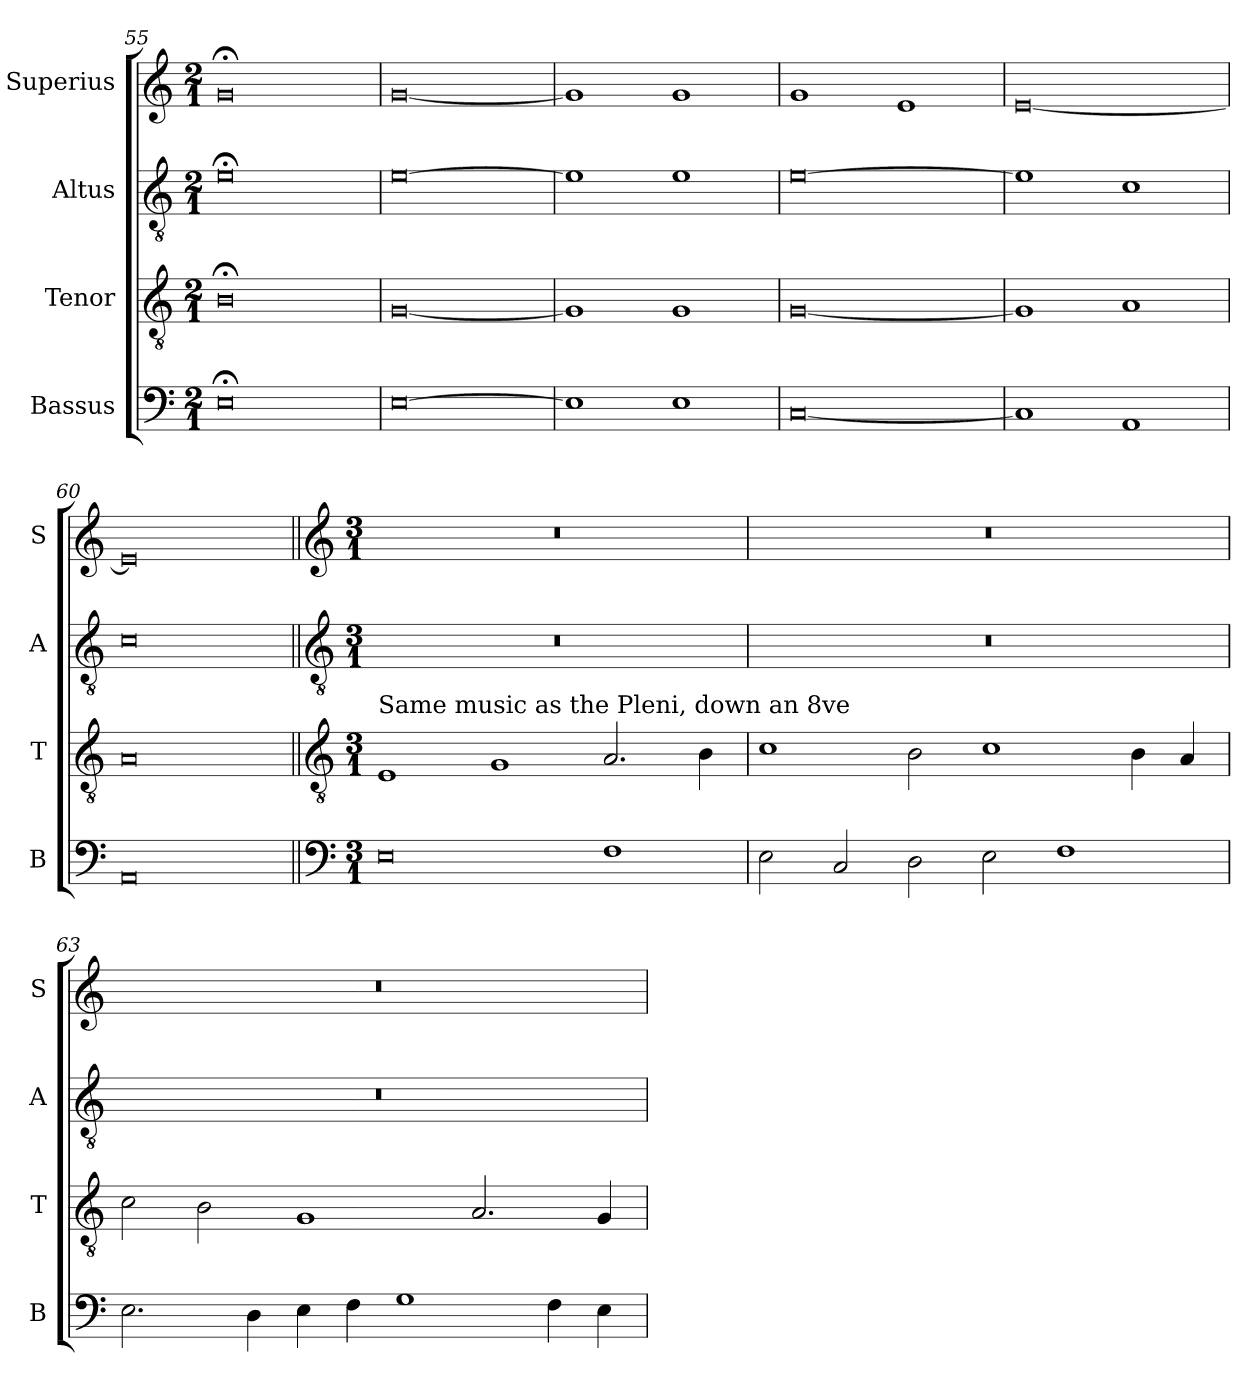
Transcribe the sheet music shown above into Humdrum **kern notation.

**kern	**kern	**kern	**kern
*part4	*part3	*part2	*part1
*staff4	*staff3	*staff2	*staff1
*I"Bassus	*I"Tenor	*I"Altus	*I"Superius
*I'B	*I'T	*I'A	*I'S
*clefF4	*clefGv2	*clefGv2	*clefG2
*k[]	*k[]	*k[]	*k[]
*M2/1	*M2/1	*M2/1	*M2/1
=55	=55	=55	=55
0E;<	0B;<	0e;<	0g;<
=56	=56	=56	=56
[0E	[0G	[0e	[0g
=57	=57	=57	=57
1E]	1G]	1e]	1g]
1E	1G	1e	1g
=58	=58	=58	=58
[0C	[0G	[0e	1g
.	.	.	1e
=59	=59	=59	=59
1C]	1G]	1e]	[0e
1AA	1A	1c	.
=60	=60	=60	=60
0AA	0A	0c	0e]
!!LO:LB:g=z
=61||	=61||	=61||	=61||
*clefF4	*clefGv2	*clefGv2	*clefG2
*k[]	*k[]	*k[]	*k[]
*M3/1	*M3/1	*M3/1	*M3/1
!	!LO:TX:a:t=Same music as the Pleni, down an 8ve	!	!
0E	1E	0.r	0.r
.	1G	.	.
1F	2.A/	.	.
.	4B\	.	.
=62	=62	=62	=62
2E\	1c	0.r	0.r
2C/	.	.	.
2D\	2B\	.	.
2E\	1c	.	.
1F	.	.	.
.	4B\	.	.
.	4A/	.	.
=63	=63	=63	=63
2.E\	2c\	0.r	0.r
.	2B\	.	.
4D\	.	.	.
4E\	1G	.	.
4F\	.	.	.
1G	.	.	.
.	2.A/	.	.
4F\	.	.	.
4E\	4G/	.	.
=	=	=	=
*-	*-	*-	*-
